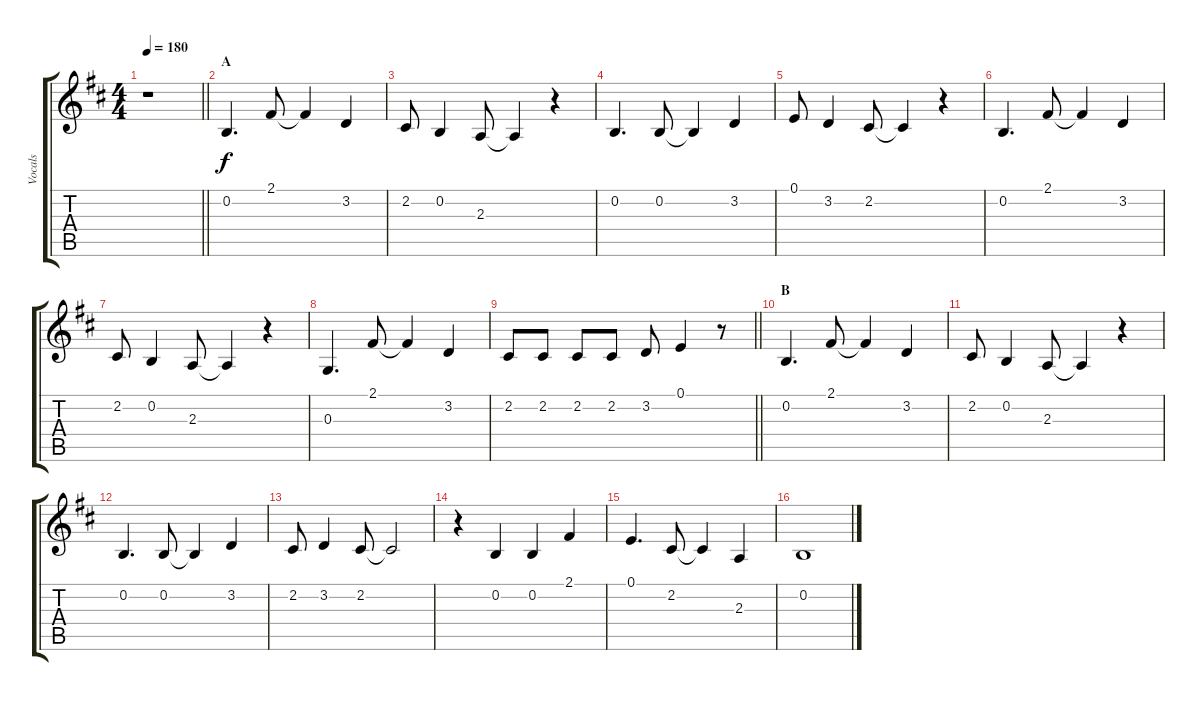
\track ("Vocals" "Vocals") {instrument voiceoohs}
\staff {score tabs}
\tuning (E4 B3 G3 D3 A2 E2) {hide}
\ts (4 4)
\tempo 180
\clef g2
\barLineRight lightlight
\ks d
r.1{dy f} |
\section ("" "A")
0.2.4{d} 2.1.8 2.1{t}.4 3.2.4 |
2.2.8 0.2.4 2.3.8 2.3{t}.4 r.4 |
0.2.4{d} 0.2.8 0.2{t}.4 3.2.4 |
0.1.8 3.2.4 2.2.8 2.2{t}.4 r.4 |
0.2.4{d} 2.1.8 2.1{t}.4 3.2.4 |
2.2.8 0.2.4 2.3.8 2.3{t}.4 r.4 |
0.3.4{d} 2.1.8 2.1{t}.4 3.2.4 |
\barLineRight lightlight
2.2.8 2.2.8 2.2.8 2.2.8 3.2.8 0.1.4 r.8 |
\section ("" "B")
0.2.4{d} 2.1.8 2.1{t}.4 3.2.4 |
2.2.8 0.2.4 2.3.8 2.3{t}.4 r.4 |
0.2.4{d} 0.2.8 0.2{t}.4 3.2.4 |
2.2.8 3.2.4 2.2.8 2.2{t}.2 |
r.4 0.2.4 0.2.4 2.1.4 |
0.1.4{d} 2.2.8 2.2{t}.4 2.3.4 |
0.2.1
